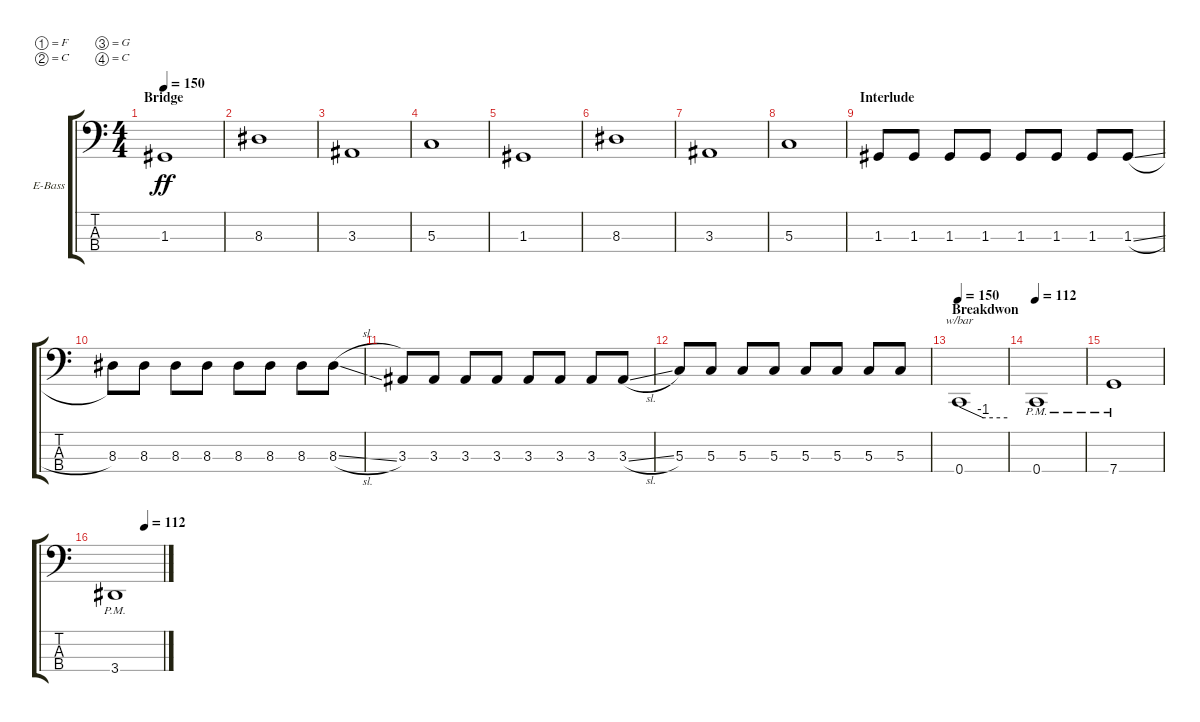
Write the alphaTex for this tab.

\bracketExtendMode groupsimilarinstruments
\firstSystemTrackNameOrientation horizontal
\otherSystemsTrackNameOrientation horizontal
\track ("Bass" "E-Bass") {instrument electricbassfinger}
\staff {score tabs}
\tuning (F2 C2 G1 C1)
\ts (4 4)
\section ("" "Bridge")
\tempo 150
\clef f4
\ks c
1.3.1{dy ff} |
8.3.1 |
3.3.1 |
5.3.1 |
1.3.1 |
8.3.1 |
3.3.1 |
5.3.1 |
\section ("" "Interlude")
1.3.8 1.3.8 1.3.8 1.3.8 1.3.8 1.3.8 1.3.8 1.3{sl}.8 |
8.3.8 8.3.8 8.3.8 8.3.8 8.3.8 8.3.8 8.3.8 8.3{sl}.8 |
3.3.8 3.3.8 3.3.8 3.3.8 3.3.8 3.3.8 3.3.8 3.3{sl}.8 |
5.3.8 5.3.8 5.3.8 5.3.8 5.3.8 5.3.8 5.3.8 5.3.8 |
\section ("" "Breakdwon")
\tempo 150
0.4.1{tbe (custom default 0 0 30 -4 60 -4)} |
\tempo 112
0.4{pm}.1 |
7.4{pm}.1 |
\tempo (112 0.625)
3.4{pm}.1
